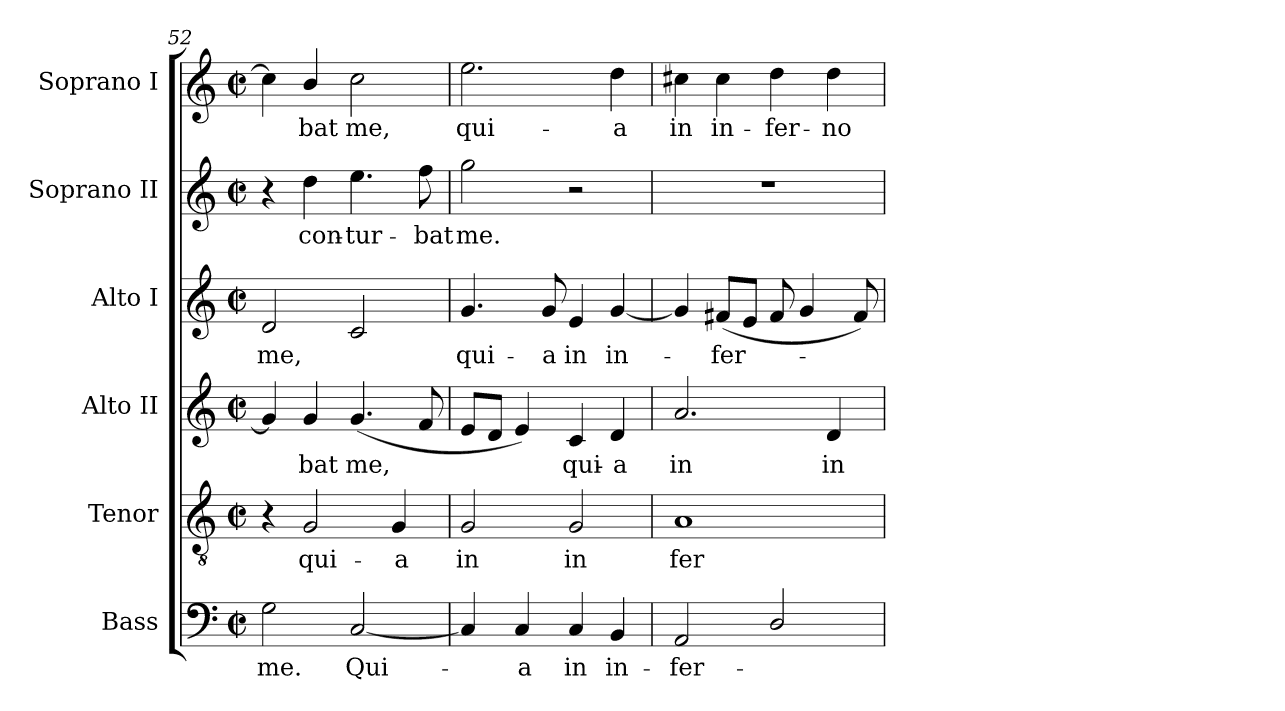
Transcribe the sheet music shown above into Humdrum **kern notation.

**kern	**text	**kern	**text	**kern	**text	**kern	**text	**kern	**text	**kern	**text
*part6	*part6	*part5	*part5	*part4	*part4	*part3	*part3	*part2	*part2	*part1	*part1
*staff6	*staff6	*staff5	*staff5	*staff4	*staff4	*staff3	*staff3	*staff2	*staff2	*staff1	*staff1
*I"Bass	*	*I"Tenor	*	*I"Alto II	*	*I"Alto I	*	*I"Soprano II	*	*I"Soprano I	*
*I'B.	*	*I'T.	*	*I'A2.	*	*I'A1.	*	*I'S2.	*	*I'S1.	*
*clefF4	*	*clefGv2	*	*clefG2	*	*clefG2	*	*clefG2	*	*clefG2	*
*	*	*ITrd7c12	*	*	*	*	*	*	*	*	*
*k[]	*	*k[]	*	*k[]	*	*k[]	*	*k[]	*	*k[]	*
*C:	*	*C:	*	*C:	*	*C:	*	*C:	*	*C:	*
*M2/2	*	*M2/2	*	*M2/2	*	*M2/2	*	*M2/2	*	*M2/2	*
*met(c|)	*	*met(c|)	*	*met(c|)	*	*met(c|)	*	*met(c|)	*	*met(c|)	*
=52	=52	=52	=52	=52	=52	=52	=52	=52	=52	=52	=52
!	!LO:LY:b:color=#000000	!	!	!	!	!	!	!	!	!	!
!	!	!	!	!	!	!	!LO:LY:b:color=#000000	!	!	!	!
2Gi\	me.	4r	.	4gi/]	.	2di/	me,	4r	.	4cci\]	.
!	!	!	!LO:LY:b:color=#000000	!	!	!	!	!	!	!	!
!	!	!	!	!	!LO:LY:b:color=#000000	!	!	!	!	!	!
!	!	!	!	!	!	!	!	!	!LO:LY:b:color=#000000	!	!
!	!	!	!	!	!	!	!	!	!	!	!LO:LY:b:color=#000000
.	.	2GGi/	qui-	4gi/	-bat	.	.	4ddi\	con-	4bi/	-bat
!	!LO:LY:b:color=#000000	!	!	!	!	!	!	!	!	!	!
!	!	!	!	!	!LO:LY:b:color=#000000	!	!	!	!	!	!
!	!	!	!	!	!	!	!	!	!LO:LY:b:color=#000000	!	!
!	!	!	!	!	!	!	!	!	!	!	!LO:LY:b:color=#000000
[2Ci/	Qui-	.	.	(4.gi/	me,	2ci/	.	4.eei\	-tur-	2cci\	me,
!	!	!	!LO:LY:b:color=#000000	!	!	!	!	!	!	!	!
.	.	4GGi/	-a	.	.	.	.	.	.	.	.
!	!	!	!	!	!	!	!	!	!LO:LY:b:color=#000000	!	!
.	.	.	.	8fi/	.	.	.	8ffi\	-bat	.	.
=53	=53	=53	=53	=53	=53	=53	=53	=53	=53	=53	=53
!	!	!	!LO:LY:b:color=#000000	!	!	!	!	!	!	!	!
!	!	!	!	!	!	!	!LO:LY:b:color=#000000	!	!	!	!
!	!	!	!	!	!	!	!	!	!LO:LY:b:color=#000000	!	!
!	!	!	!	!	!	!	!	!	!	!	!LO:LY:b:color=#000000
4Ci/]	.	2GGi/	in	8ei/L	.	4.gi/	qui-	2ggi\	me.	2.eei\	qui-
.	.	.	.	8di/J	.	.	.	.	.	.	.
!	!LO:LY:b:color=#000000	!	!	!	!	!	!	!	!	!	!
4Ci/	-a	.	.	4ei/)	.	.	.	.	.	.	.
!	!	!	!	!	!	!	!LO:LY:b:color=#000000	!	!	!	!
.	.	.	.	.	.	8gi/	-a	.	.	.	.
!	!LO:LY:b:color=#000000	!	!	!	!	!	!	!	!	!	!
!	!	!	!LO:LY:b:color=#000000	!	!	!	!	!	!	!	!
!	!	!	!	!	!LO:LY:b:color=#000000	!	!	!	!	!	!
!	!	!	!	!	!	!	!LO:LY:b:color=#000000	!	!	!	!
4Ci/	in	2GGi/	in	4ci/	qui-	4ei/	in	2r	.	.	.
!	!LO:LY:b:color=#000000	!	!	!	!	!	!	!	!	!	!
!	!	!	!	!	!LO:LY:b:color=#000000	!	!	!	!	!	!
!	!	!	!	!	!	!	!LO:LY:b:color=#000000	!	!	!	!
!	!	!	!	!	!	!	!	!	!	!	!LO:LY:b:color=#000000
4BBi/	in-	.	.	4di/	-a	[4gi/	in-	.	.	4ddi\	-a
=54	=54	=54	=54	=54	=54	=54	=54	=54	=54	=54	=54
!	!LO:LY:b:color=#000000	!	!	!	!	!	!	!	!	!	!
!	!	!	!LO:LY:b:color=#000000	!	!	!	!	!	!	!	!
!	!	!	!	!	!LO:LY:b:color=#000000	!	!	!	!	!	!
!	!	!	!	!	!	!	!	!	!	!	!LO:LY:b:color=#000000
2AAi/	-fer-	1AAi	fer-	2.ai/	in	4gi/]	.	1r	.	4cc#Xi\	in
!	!	!	!	!	!	!	!LO:LY:b:color=#000000	!	!	!	!
!	!	!	!	!	!	!	!	!	!	!	!LO:LY:b:color=#000000
.	.	.	.	.	.	(8f#i/L	-fer-	.	.	4cc#i\	in-
.	.	.	.	.	.	8ei/J	.	.	.	.	.
!	!	!	!	!	!	!	!	!	!	!	!LO:LY:b:color=#000000
2Di/	.	.	.	.	.	8f#i/	.	.	.	4ddi\	-fer-
.	.	.	.	.	.	4gi/	.	.	.	.	.
!	!	!	!	!	!LO:LY:b:color=#000000	!	!	!	!	!	!
!	!	!	!	!	!	!	!	!	!	!	!LO:LY:b:color=#000000
.	.	.	.	4di/	in-	.	.	.	.	4ddi\	-no
.	.	.	.	.	.	8f#i/)	.	.	.	.	.
=	=	=	=	=	=	=	=	=	=	=	=
*-	*-	*-	*-	*-	*-	*-	*-	*-	*-	*-	*-
